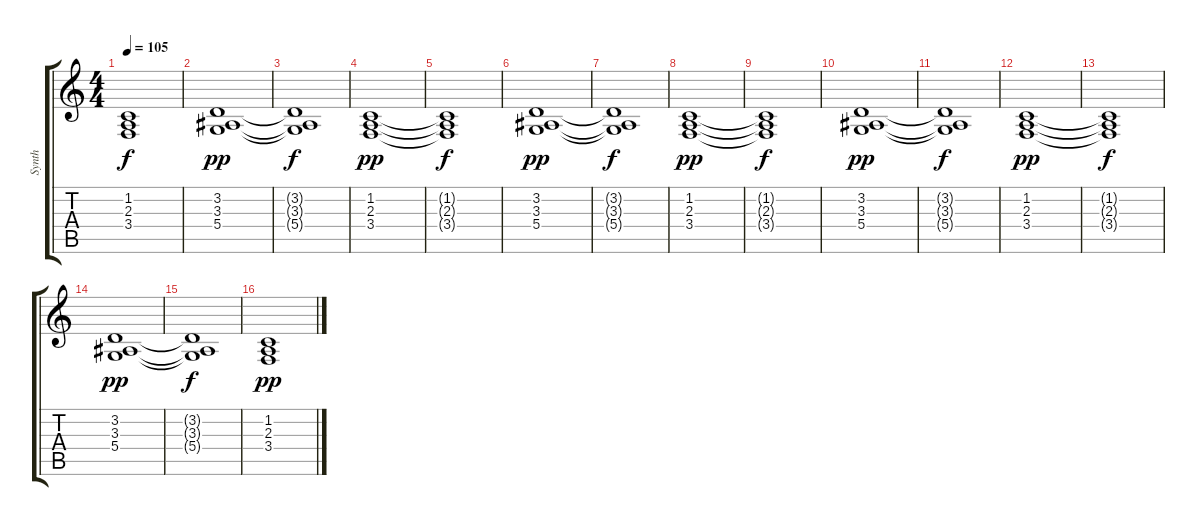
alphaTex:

\track ("Synth" "Synth") {instrument pad2warm}
\staff {score tabs}
\tuning (E4 B3 G3 D3 A2 E2) {hide}
\ts (4 4)
\tempo 105
\clef g2
\ks c
(1.2{t} 2.3{t} 3.4{t}).1{dy f} |
(3.2 3.3 5.4).1{dy pp} |
(3.2{t} 3.3{t} 5.4{t}).1{dy f} |
(1.2 2.3 3.4).1{dy pp} |
(1.2{t} 2.3{t} 3.4{t}).1{dy f} |
(3.2 3.3 5.4).1{dy pp} |
(3.2{t} 3.3{t} 5.4{t}).1{dy f} |
(1.2 2.3 3.4).1{dy pp} |
(1.2{t} 2.3{t} 3.4{t}).1{dy f} |
(3.2 3.3 5.4).1{dy pp} |
(3.2{t} 3.3{t} 5.4{t}).1{dy f} |
(1.2 2.3 3.4).1{dy pp} |
(1.2{t} 2.3{t} 3.4{t}).1{dy f} |
(3.2 3.3 5.4).1{dy pp} |
(3.2{t} 3.3{t} 5.4{t}).1{dy f} |
(1.2 2.3 3.4).1{dy pp}
